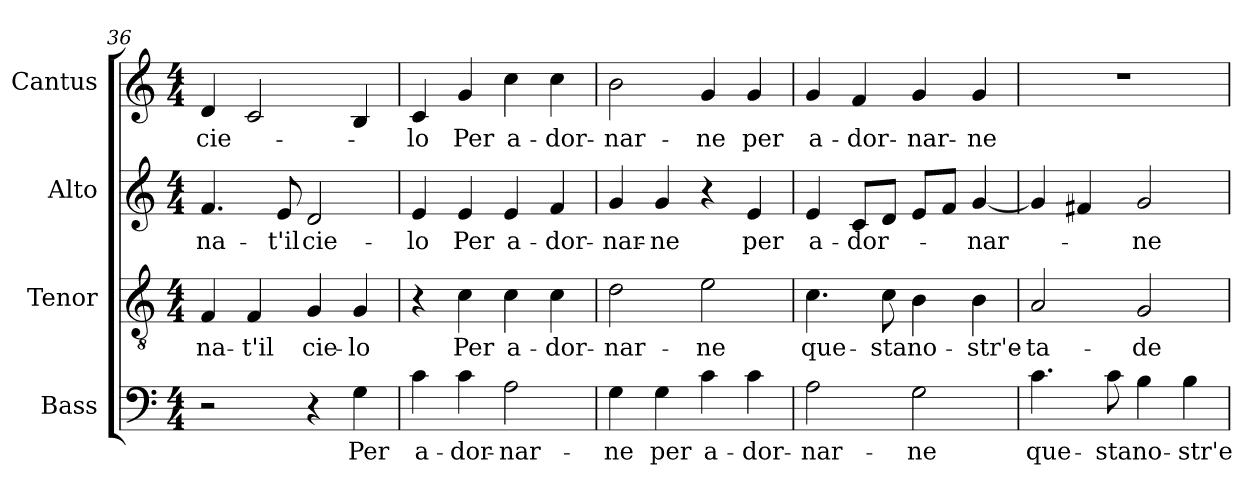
**kern	**text	**kern	**text	**kern	**text	**kern	**text
*part4	*part4	*part3	*part3	*part2	*part2	*part1	*part1
*staff4	*staff4	*staff3	*staff3	*staff2	*staff2	*staff1	*staff1
*I"Bass	*	*I"Tenor	*	*I"Alto	*	*I"Cantus	*
*I'B.	*	*I'T.	*	*I'A.	*	*I'S.	*
*clefF4	*	*clefGv2	*	*clefG2	*	*clefG2	*
*	*	*ITrd7c12	*	*	*	*	*
*k[]	*	*k[]	*	*k[]	*	*k[]	*
*C:	*	*C:	*	*C:	*	*C:	*
*M4/4	*	*M4/4	*	*M4/4	*	*M4/4	*
=36	=36	=36	=36	=36	=36	=36	=36
!	!	!	!LO:LY:b:color=#000000	!	!	!	!
!	!	!	!	!	!LO:LY:b:color=#000000	!	!
!	!	!	!	!	!	!	!LO:LY:b:color=#000000
2r	.	4FFi/	-na-	4.fi/	-na-	4di/	cie-
!	!	!	!LO:LY:b:color=#000000	!	!	!	!
.	.	4FFi/	-t'il	.	.	2ci/	.
!	!	!	!	!	!LO:LY:b:color=#000000	!	!
.	.	.	.	8ei/	-t'il	.	.
!	!	!	!LO:LY:b:color=#000000	!	!	!	!
!	!	!	!	!	!LO:LY:b:color=#000000	!	!
4r	.	4GGi/	cie-	2di/	cie-	.	.
!	!LO:LY:b:color=#000000	!	!	!	!	!	!
!	!	!	!LO:LY:b:color=#000000	!	!	!	!
4Gi\	Per	4GGi/	-lo	.	.	4Bi/	.
=37	=37	=37	=37	=37	=37	=37	=37
!	!LO:LY:b:color=#000000	!	!	!	!	!	!
!	!	!	!	!	!LO:LY:b:color=#000000	!	!
!	!	!	!	!	!	!	!LO:LY:b:color=#000000
4ci\	a-	4r	.	4ei/	-lo	4ci/	-lo
!	!LO:LY:b:color=#000000	!	!	!	!	!	!
!	!	!	!LO:LY:b:color=#000000	!	!	!	!
!	!	!	!	!	!LO:LY:b:color=#000000	!	!
!	!	!	!	!	!	!	!LO:LY:b:color=#000000
4ci\	-dor-	4Ci\	Per	4ei/	Per	4gi/	Per
!	!LO:LY:b:color=#000000	!	!	!	!	!	!
!	!	!	!LO:LY:b:color=#000000	!	!	!	!
!	!	!	!	!	!LO:LY:b:color=#000000	!	!
!	!	!	!	!	!	!	!LO:LY:b:color=#000000
2Ai\	-nar-	4Ci\	a-	4ei/	a-	4cci\	a-
!	!	!	!LO:LY:b:color=#000000	!	!	!	!
!	!	!	!	!	!LO:LY:b:color=#000000	!	!
!	!	!	!	!	!	!	!LO:LY:b:color=#000000
.	.	4Ci\	-dor-	4fi/	-dor-	4cci\	-dor-
=38	=38	=38	=38	=38	=38	=38	=38
!	!LO:LY:b:color=#000000	!	!	!	!	!	!
!	!	!	!LO:LY:b:color=#000000	!	!	!	!
!	!	!	!	!	!LO:LY:b:color=#000000	!	!
!	!	!	!	!	!	!	!LO:LY:b:color=#000000
4Gi\	-ne	2Di\	-nar-	4gi/	-nar-	2bi\	-nar-
!	!LO:LY:b:color=#000000	!	!	!	!	!	!
!	!	!	!	!	!LO:LY:b:color=#000000	!	!
4Gi\	per	.	.	4gi/	-ne	.	.
!	!LO:LY:b:color=#000000	!	!	!	!	!	!
!	!	!	!LO:LY:b:color=#000000	!	!	!	!
!	!	!	!	!	!	!	!LO:LY:b:color=#000000
4ci\	a-	2Ei\	-ne	4r	.	4gi/	-ne
!	!LO:LY:b:color=#000000	!	!	!	!	!	!
!	!	!	!	!	!LO:LY:b:color=#000000	!	!
!	!	!	!	!	!	!	!LO:LY:b:color=#000000
4ci\	-dor-	.	.	4ei/	per	4gi/	per
!!LO:PB:g=z
=39	=39	=39	=39	=39	=39	=39	=39
!	!LO:LY:b:color=#000000	!	!	!	!	!	!
!	!	!	!LO:LY:b:color=#000000	!	!	!	!
!	!	!	!	!	!LO:LY:b:color=#000000	!	!
!	!	!	!	!	!	!	!LO:LY:b:color=#000000
2Ai\	-nar-	4.Ci\	que-	4ei/	a-	4gi/	a-
!	!	!	!	!	!LO:LY:b:color=#000000	!	!
!	!	!	!	!	!	!	!LO:LY:b:color=#000000
.	.	.	.	8ci/L	-dor-	4fi/	-dor-
!	!	!	!LO:LY:b:color=#000000	!	!	!	!
.	.	8Ci\	-sta	8di/J	.	.	.
!	!LO:LY:b:color=#000000	!	!	!	!	!	!
!	!	!	!LO:LY:b:color=#000000	!	!	!	!
!	!	!	!	!	!	!	!LO:LY:b:color=#000000
2Gi\	-ne	4BBi\	no-	8ei/L	.	4gi/	-nar-
.	.	.	.	8fi/J	.	.	.
!	!	!	!LO:LY:b:color=#000000	!	!	!	!
!	!	!	!	!	!LO:LY:b:color=#000000	!	!
!	!	!	!	!	!	!	!LO:LY:b:color=#000000
.	.	4BBi\	-str'e-	[<4gi/	-nar-	4gi/	-ne
=40	=40	=40	=40	=40	=40	=40	=40
!	!LO:LY:b:color=#000000	!	!	!	!	!	!
!	!	!	!LO:LY:b:color=#000000	!	!	!	!
4.ci\	que-	2AAi/	-ta-	4gi/]	.	1r	.
.	.	.	.	4f#i/	.	.	.
!	!LO:LY:b:color=#000000	!	!	!	!	!	!
8ci\	-sta	.	.	.	.	.	.
!	!LO:LY:b:color=#000000	!	!	!	!	!	!
!	!	!	!LO:LY:b:color=#000000	!	!	!	!
!	!	!	!	!	!LO:LY:b:color=#000000	!	!
4Bi\	no-	2GGi/	-de	2gi/	-ne	.	.
!	!LO:LY:b:color=#000000	!	!	!	!	!	!
4Bi\	-str'e-	.	.	.	.	.	.
=	=	=	=	=	=	=	=
*-	*-	*-	*-	*-	*-	*-	*-
